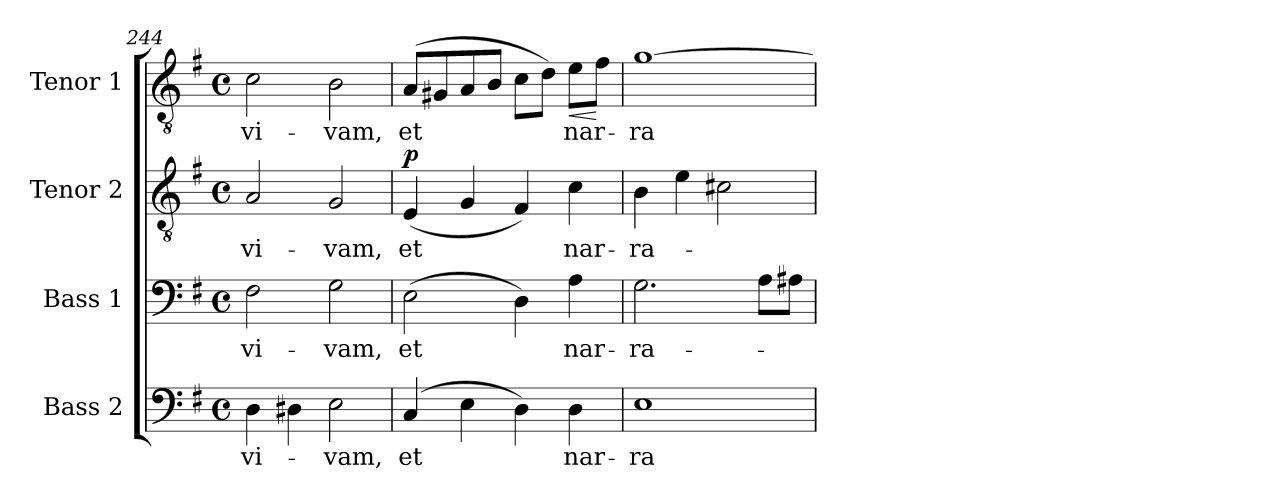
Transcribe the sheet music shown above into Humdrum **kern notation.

**kern	**text	**kern	**text	**kern	**text	**dynam	**kern	**text	**dynam
*part4	*part4	*part3	*part3	*part2	*part2	*part2	*part1	*part1	*part1
*staff4	*staff4	*staff3	*staff3	*staff2	*staff2	*staff2	*staff1	*staff1	*staff1
*I"Bass 2	*	*I"Bass 1	*	*I"Tenor 2	*	*	*I"Tenor 1	*	*
*I'B. 2	*	*I'B. 1	*	*I'T. 2	*	*	*I'T. 1	*	*
*clefF4	*	*clefF4	*	*clefGv2	*	*	*clefGv2	*	*
*k[f#]	*	*k[f#]	*	*k[f#]	*	*	*k[f#]	*	*
*G:	*	*G:	*	*G:	*	*	*G:	*	*
*M4/4	*	*M4/4	*	*M4/4	*	*	*M4/4	*	*
*met(c)	*	*met(c)	*	*met(c)	*	*	*met(c)	*	*
=244	=244	=244	=244	=244	=244	=244	=244	=244	=244
!	!LO:LY:b	!	!LO:LY:b	!	!LO:LY:b	!	!	!LO:LY:b	!
4D\	vi-	2F#\	vi-	2A/	vi-	.	2c\	vi-	.
4D#X\	.	.	.	.	.	.	.	.	.
!	!LO:LY:b	!	!LO:LY:b	!	!LO:LY:b	!	!	!LO:LY:b	!
2E\	-vam,	2G\	-vam,	2G/	-vam,	.	2B\	-vam,	.
!!LO:LB:g=z
=245	=245	=245	=245	=245	=245	=245	=245	=245	=245
!	!LO:LY:b	!	!LO:LY:b	!	!LO:LY:b	!LO:DY:a	!	!LO:LY:b	!
(4C/	et	(>2E\	et	(<4E/	et	p	(>8A/L	et	.
.	.	.	.	.	.	.	8G#X/	.	.
4E\	.	.	.	4G/	.	.	8A/	.	.
.	.	.	.	.	.	.	8B/J	.	.
4D\)	.	4D\)	.	4F#/)	.	.	8c\L	.	.
.	.	.	.	.	.	.	8d\J)	.	.
!	!LO:LY:b	!	!LO:LY:b	!	!LO:LY:b	!	!	!LO:LY:b	!LO:HP:b
4D\	nar-	4A\	nar-	4c\	nar-	.	8e\L	nar-	<
.	.	.	.	.	.	.	8f#\J	.	[
=246	=246	=246	=246	=246	=246	=246	=246	=246	=246
!	!LO:LY:b	!	!LO:LY:b	!	!LO:LY:b	!	!	!LO:LY:b	!
1E	-ra-	2.G\	-ra-	4B\	-ra-	.	[1g	-ra-	.
.	.	.	.	4e\	.	.	.	.	.
.	.	.	.	2c#X\	.	.	.	.	.
.	.	8A\L	.	.	.	.	.	.	.
.	.	8A#X\J	.	.	.	.	.	.	.
=	=	=	=	=	=	=	=	=	=
*-	*-	*-	*-	*-	*-	*-	*-	*-	*-
